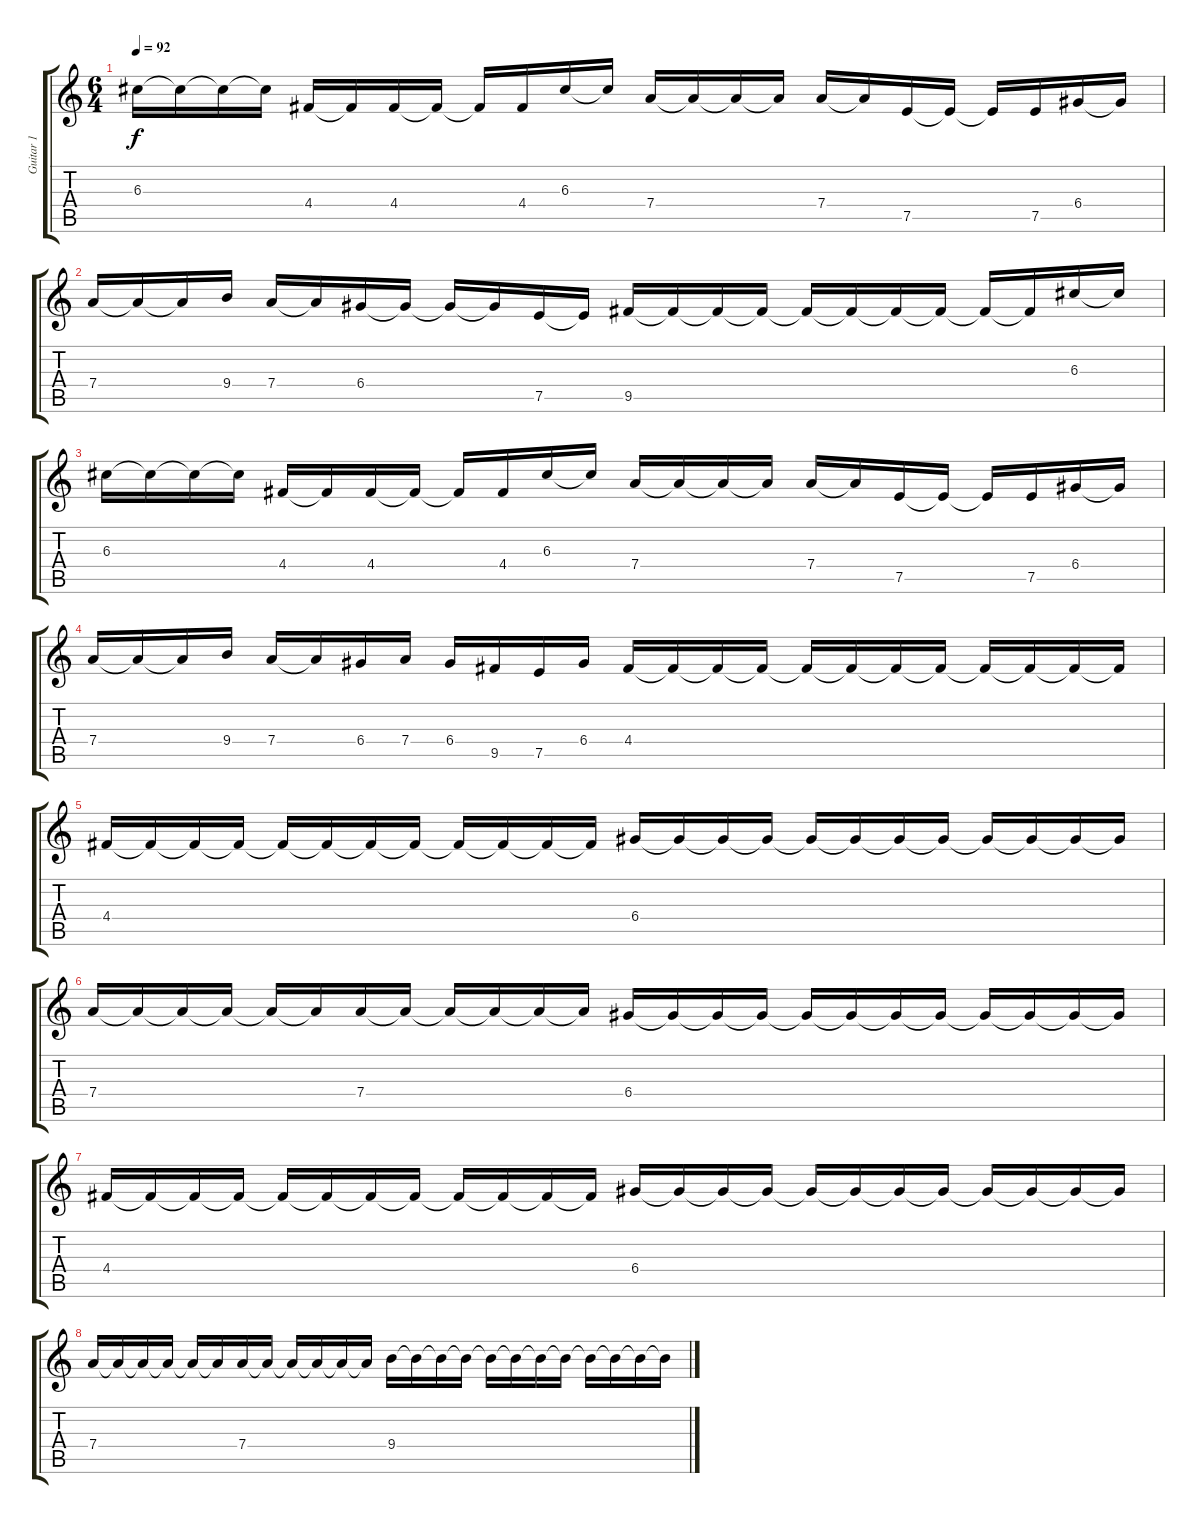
\track ("Guitar 1" "Guitar 1") {instrument distortionguitar}
\staff {score tabs}
\tuning (E4 B3 G3 D3 A2 E2) {hide}
\ts (6 4)
\tempo 92
\clef g2
\ks c
6.3.16{dy f} 6.3{t}.16 6.3{t}.16 6.3{t}.16 4.4.16 4.4{t}.16 4.4.16 4.4{t}.16 4.4{t}.16 4.4.16 6.3.16 6.3{t}.16 7.4.16 7.4{t}.16 7.4{t}.16 7.4{t}.16 7.4.16 7.4{t}.16 7.5.16 7.5{t}.16 7.5{t}.16 7.5.16 6.4.16 6.4{t}.16 |
7.4.16 7.4{t}.16 7.4{t}.16 9.4.16 7.4.16 7.4{t}.16 6.4.16 6.4{t}.16 6.4{t}.16 6.4{t}.16 7.5.16 7.5{t}.16 9.5.16 9.5{t}.16 9.5{t}.16 9.5{t}.16 9.5{t}.16 9.5{t}.16 9.5{t}.16 9.5{t}.16 9.5{t}.16 9.5{t}.16 6.3.16 6.3{t}.16 |
6.3.16 6.3{t}.16 6.3{t}.16 6.3{t}.16 4.4.16 4.4{t}.16 4.4.16 4.4{t}.16 4.4{t}.16 4.4.16 6.3.16 6.3{t}.16 7.4.16 7.4{t}.16 7.4{t}.16 7.4{t}.16 7.4.16 7.4{t}.16 7.5.16 7.5{t}.16 7.5{t}.16 7.5.16 6.4.16 6.4{t}.16 |
7.4.16 7.4{t}.16 7.4{t}.16 9.4.16 7.4.16 7.4{t}.16 6.4.16 7.4.16 6.4.16 9.5.16 7.5.16 6.4.16 4.4.16 4.4{t}.16 4.4{t}.16 4.4{t}.16 4.4{t}.16 4.4{t}.16 4.4{t}.16 4.4{t}.16 4.4{t}.16 4.4{t}.16 4.4{t}.16 4.4{t}.16 |
4.4.16 4.4{t}.16 4.4{t}.16 4.4{t}.16 4.4{t}.16 4.4{t}.16 4.4{t}.16 4.4{t}.16 4.4{t}.16 4.4{t}.16 4.4{t}.16 4.4{t}.16 6.4.16 6.4{t}.16 6.4{t}.16 6.4{t}.16 6.4{t}.16 6.4{t}.16 6.4{t}.16 6.4{t}.16 6.4{t}.16 6.4{t}.16 6.4{t}.16 6.4{t}.16 |
7.4.16 7.4{t}.16 7.4{t}.16 7.4{t}.16 7.4{t}.16 7.4{t}.16 7.4.16 7.4{t}.16 7.4{t}.16 7.4{t}.16 7.4{t}.16 7.4{t}.16 6.4.16 6.4{t}.16 6.4{t}.16 6.4{t}.16 6.4{t}.16 6.4{t}.16 6.4{t}.16 6.4{t}.16 6.4{t}.16 6.4{t}.16 6.4{t}.16 6.4{t}.16 |
4.4.16 4.4{t}.16 4.4{t}.16 4.4{t}.16 4.4{t}.16 4.4{t}.16 4.4{t}.16 4.4{t}.16 4.4{t}.16 4.4{t}.16 4.4{t}.16 4.4{t}.16 6.4.16 6.4{t}.16 6.4{t}.16 6.4{t}.16 6.4{t}.16 6.4{t}.16 6.4{t}.16 6.4{t}.16 6.4{t}.16 6.4{t}.16 6.4{t}.16 6.4{t}.16 |
7.4.16 7.4{t}.16 7.4{t}.16 7.4{t}.16 7.4{t}.16 7.4{t}.16 7.4.16 7.4{t}.16 7.4{t}.16 7.4{t}.16 7.4{t}.16 7.4{t}.16 9.4.16 9.4{t}.16 9.4{t}.16 9.4{t}.16 9.4{t}.16 9.4{t}.16 9.4{t}.16 9.4{t}.16 9.4{t}.16 9.4{t}.16 9.4{t}.16 9.4{t}.16
